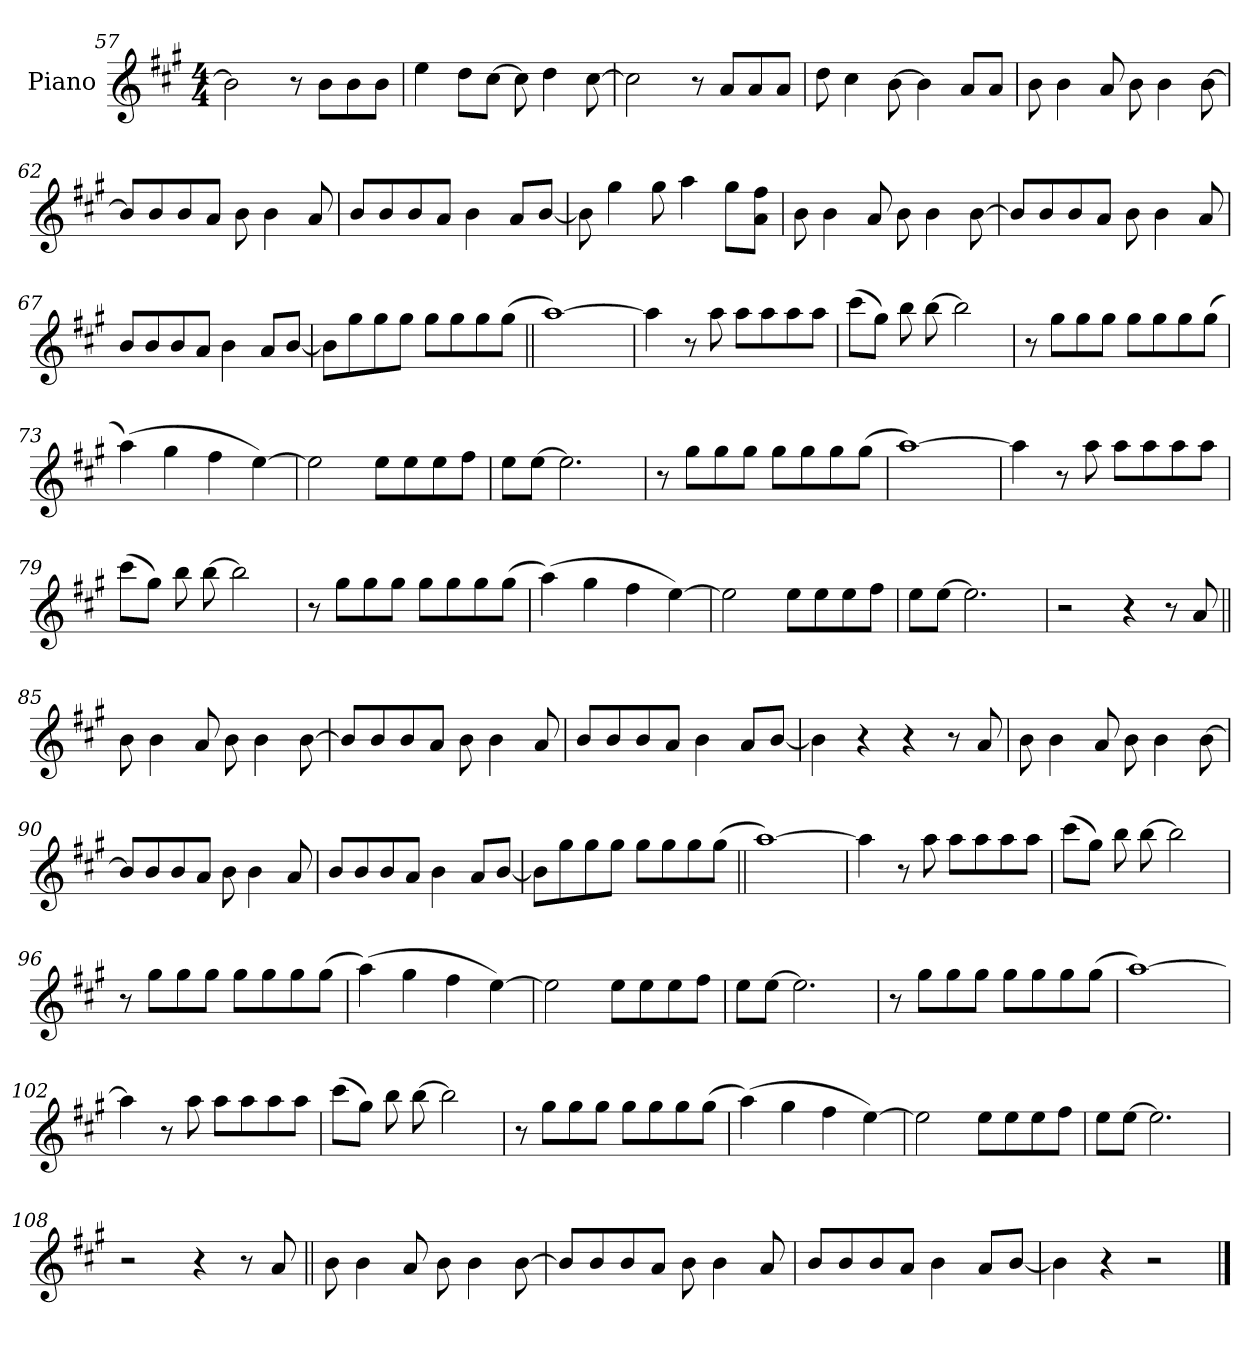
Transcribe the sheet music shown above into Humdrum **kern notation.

**kern
*part1
*staff1
*I"Piano
*I'Pno.
*clefG2
*k[f#c#g#]
*M4/4
=57
2b]
8r
8bL
8b
8bJ
=58
4ee
8ddL
[8cc#J
8cc#]
4dd
[8cc#
=59
2cc#]
8r
8aL
8a
8aJ
=60
8dd
4cc#
[8b
4b]
8aL
8aJ
=61
8b
4b
8a
8b
4b
[8b
=62
8bL]
8b
8b
8aJ
8b
4b
8a
=63
8bL
8b
8b
8aJ
4b
8aL
[8bJ
=64
8b]
4gg#
8gg#
4aa
8gg#L
8a 8ff#J
=65
8b
4b
8a
8b
4b
[8b
=66
8bL]
8b
8b
8aJ
8b
4b
8a
=67
8bL
8b
8b
8aJ
4b
8aL
[8bJ
=68
8bL]
8gg#
8gg#
8gg#J
8gg#L
8gg#
8gg#
(8gg#J
=69||
[1aa)
=70
4aa]
8r
8aa
8aaL
8aa
8aa
8aaJ
=71
(8ccc#L
8gg#J)
8bb
[8bb
2bb]
=72
8r
8gg#L
8gg#
8gg#J
8gg#L
8gg#
8gg#
(8gg#J
=73
(4aa)
4gg#
4ff#
[4ee)
=74
2ee]
8eeL
8ee
8ee
8ff#J
=75
8eeL
[8eeJ
2.ee]
=76
8r
8gg#L
8gg#
8gg#J
8gg#L
8gg#
8gg#
(8gg#J
=77
[1aa)
=78
4aa]
8r
8aa
8aaL
8aa
8aa
8aaJ
=79
(8ccc#L
8gg#J)
8bb
[8bb
2bb]
=80
8r
8gg#L
8gg#
8gg#J
8gg#L
8gg#
8gg#
(8gg#J
=81
(4aa)
4gg#
4ff#
[4ee)
=82
2ee]
8eeL
8ee
8ee
8ff#J
=83
8eeL
[8eeJ
2.ee]
=84
2r
4r
8r
8a
=85||
8b
4b
8a
8b
4b
[8b
=86
8bL]
8b
8b
8aJ
8b
4b
8a
=87
8bL
8b
8b
8aJ
4b
8aL
[8bJ
=88
4b]
4r
4r
8r
8a
=89
8b
4b
8a
8b
4b
[8b
=90
8bL]
8b
8b
8aJ
8b
4b
8a
=91
8bL
8b
8b
8aJ
4b
8aL
[8bJ
=92
8bL]
8gg#
8gg#
8gg#J
8gg#L
8gg#
8gg#
(8gg#J
=93||
[1aa)
=94
4aa]
8r
8aa
8aaL
8aa
8aa
8aaJ
=95
(8ccc#L
8gg#J)
8bb
[8bb
2bb]
=96
8r
8gg#L
8gg#
8gg#J
8gg#L
8gg#
8gg#
(8gg#J
=97
(4aa)
4gg#
4ff#
[4ee)
=98
2ee]
8eeL
8ee
8ee
8ff#J
=99
8eeL
[8eeJ
2.ee]
=100
8r
8gg#L
8gg#
8gg#J
8gg#L
8gg#
8gg#
(8gg#J
=101
[1aa)
=102
4aa]
8r
8aa
8aaL
8aa
8aa
8aaJ
=103
(8ccc#L
8gg#J)
8bb
[8bb
2bb]
=104
8r
8gg#L
8gg#
8gg#J
8gg#L
8gg#
8gg#
(8gg#J
=105
(4aa)
4gg#
4ff#
[4ee)
=106
2ee]
8eeL
8ee
8ee
8ff#J
=107
8eeL
[8eeJ
2.ee]
=108
2r
4r
8r
8a
=109||
8b
4b
8a
8b
4b
[8b
=110
8bL]
8b
8b
8aJ
8b
4b
8a
=111
8bL
8b
8b
8aJ
4b
8aL
[8bJ
=112
4b]
4r
2r
==
*-
